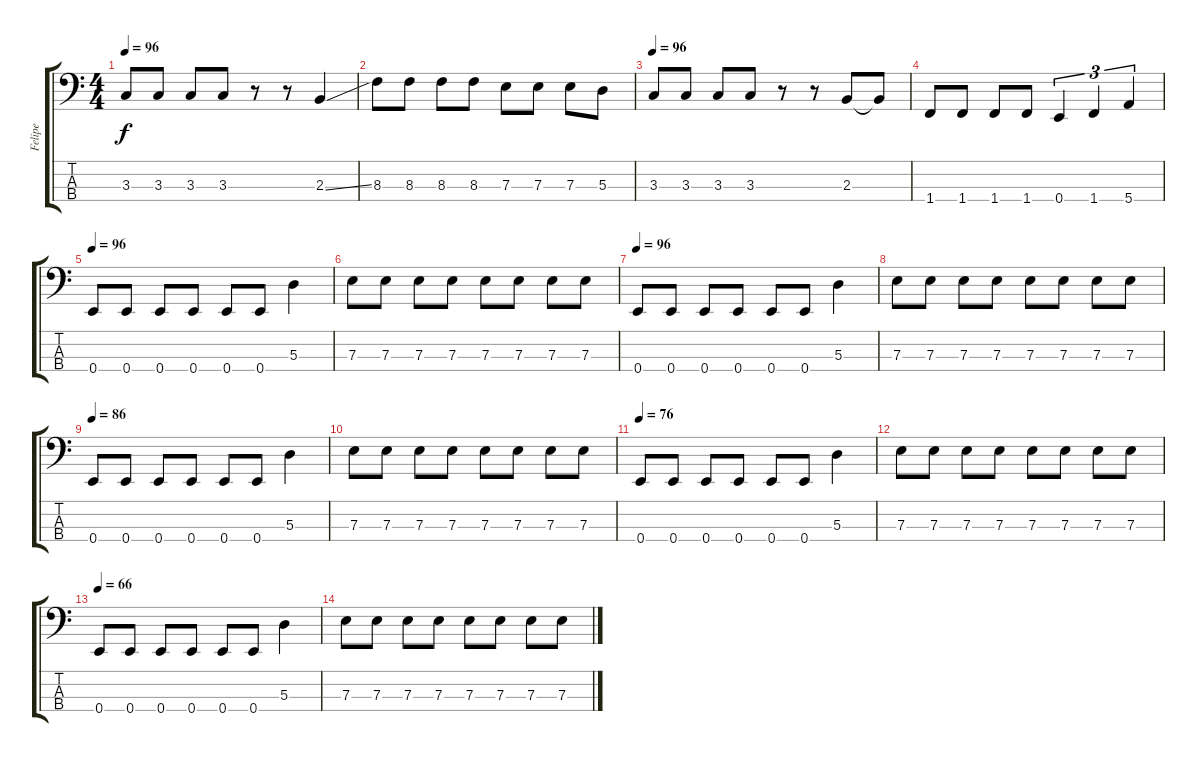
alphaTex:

\track ("Felipe" "Felipe") {instrument electricbassfinger}
\staff {score tabs}
\tuning (G2 D2 A1 E1) {hide}
\ts (4 4)
\tempo 96
\clef f4
\ks c
3.3.8{dy f} 3.3.8 3.3.8 3.3.8 r.8 r.8 2.3{ss}.4 |
8.3.8 8.3.8 8.3.8 8.3.8 7.3.8 7.3.8 7.3.8 5.3.8 |
\tempo 96
3.3.8 3.3.8 3.3.8 3.3.8 r.8 r.8 2.3.8 2.3{t}.8 |
1.4.8 1.4.8 1.4.8 1.4.8 0.4.4{tu (3 2)} 1.4.4{tu (3 2)} 5.4.4{tu (3 2)} |
\tempo 96
0.4.8 0.4.8 0.4.8 0.4.8 0.4.8 0.4.8 5.3.4 |
7.3.8 7.3.8 7.3.8 7.3.8 7.3.8 7.3.8 7.3.8 7.3.8 |
\tempo 96
0.4.8{volume 12} 0.4.8 0.4.8 0.4.8 0.4.8 0.4.8 5.3.4 |
7.3.8 7.3.8 7.3.8 7.3.8 7.3.8 7.3.8 7.3.8 7.3.8 |
\tempo 86
0.4.8{volume 9} 0.4.8 0.4.8 0.4.8 0.4.8 0.4.8 5.3.4 |
7.3.8 7.3.8 7.3.8 7.3.8 7.3.8 7.3.8 7.3.8 7.3.8 |
\tempo 76
0.4.8{volume 5} 0.4.8 0.4.8 0.4.8 0.4.8 0.4.8 5.3.4 |
7.3.8 7.3.8 7.3.8 7.3.8 7.3.8 7.3.8 7.3.8 7.3.8 |
\tempo 66
0.4.8{volume 1} 0.4.8 0.4.8 0.4.8 0.4.8 0.4.8 5.3.4 |
7.3.8 7.3.8 7.3.8 7.3.8 7.3.8 7.3.8 7.3.8 7.3.8
